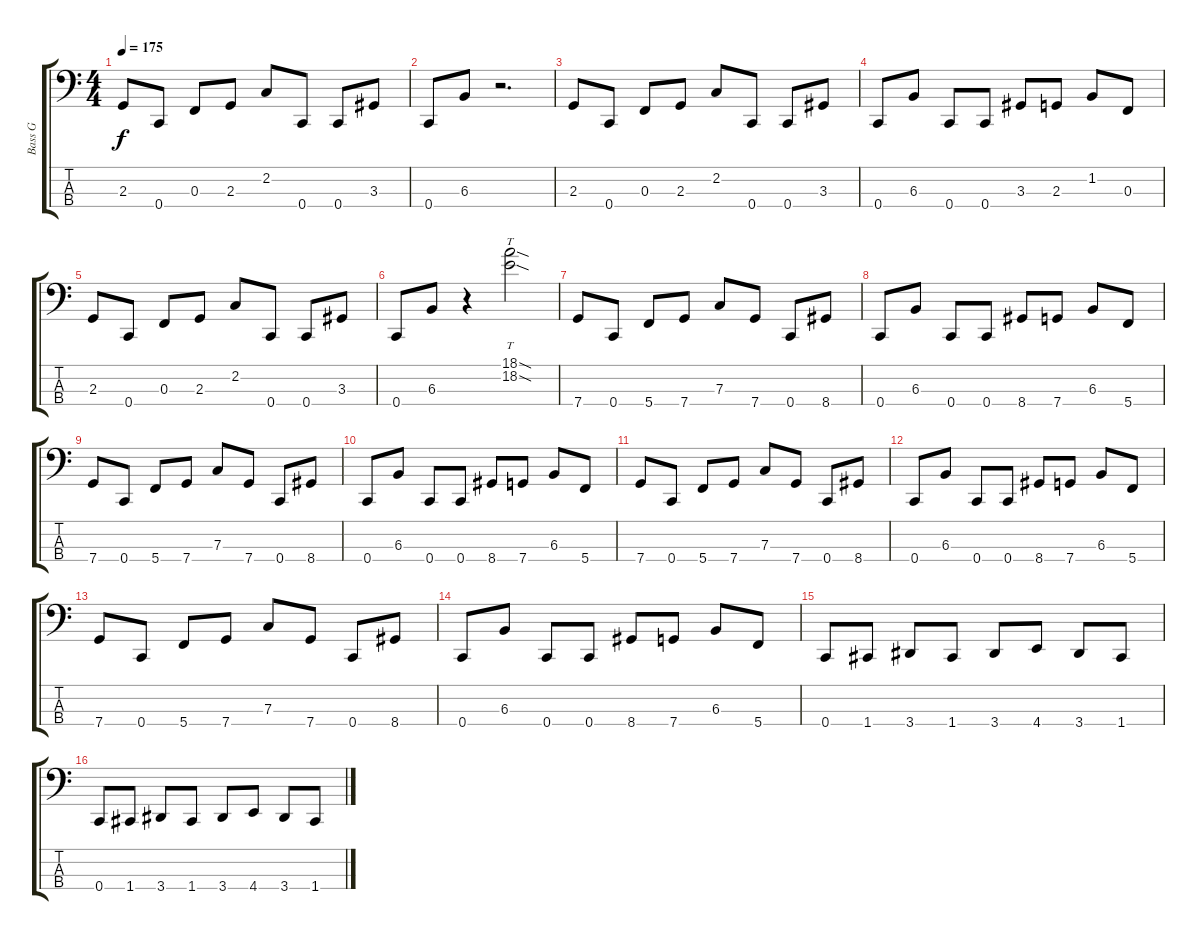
\track ("Bass G" "Bass G") {instrument electricbasspick}
\staff {score tabs}
\tuning (Eb2 Bb1 F1 C1) {hide}
\ts (4 4)
\tempo 175
\clef f4
\ks c
2.3.8{dy f} 0.4.8 0.3.8 2.3.8 2.2.8 0.4.8 0.4.8 3.3.8 |
0.4.8 6.3.8 r.2{d} |
2.3.8 0.4.8 0.3.8 2.3.8 2.2.8 0.4.8 0.4.8 3.3.8 |
0.4.8 6.3.8 0.4.8 0.4.8 3.3.8 2.3.8 1.2.8 0.3.8 |
2.3.8 0.4.8 0.3.8 2.3.8 2.2.8 0.4.8 0.4.8 3.3.8 |
0.4.8 6.3.8 r.4 (18.1{sod} 18.2{sod}).2{tt} |
7.4.8 0.4.8 5.4.8 7.4.8 7.3.8 7.4.8 0.4.8 8.4.8 |
0.4.8 6.3.8 0.4.8 0.4.8 8.4.8 7.4.8 6.3.8 5.4.8 |
7.4.8 0.4.8 5.4.8 7.4.8 7.3.8 7.4.8 0.4.8 8.4.8 |
0.4.8 6.3.8 0.4.8 0.4.8 8.4.8 7.4.8 6.3.8 5.4.8 |
7.4.8 0.4.8 5.4.8 7.4.8 7.3.8 7.4.8 0.4.8 8.4.8 |
0.4.8 6.3.8 0.4.8 0.4.8 8.4.8 7.4.8 6.3.8 5.4.8 |
7.4.8 0.4.8 5.4.8 7.4.8 7.3.8 7.4.8 0.4.8 8.4.8 |
0.4.8 6.3.8 0.4.8 0.4.8 8.4.8 7.4.8 6.3.8 5.4.8 |
0.4.8 1.4.8 3.4.8 1.4.8 3.4.8 4.4.8 3.4.8 1.4.8 |
0.4.8 1.4.8 3.4.8 1.4.8 3.4.8 4.4.8 3.4.8 1.4.8
